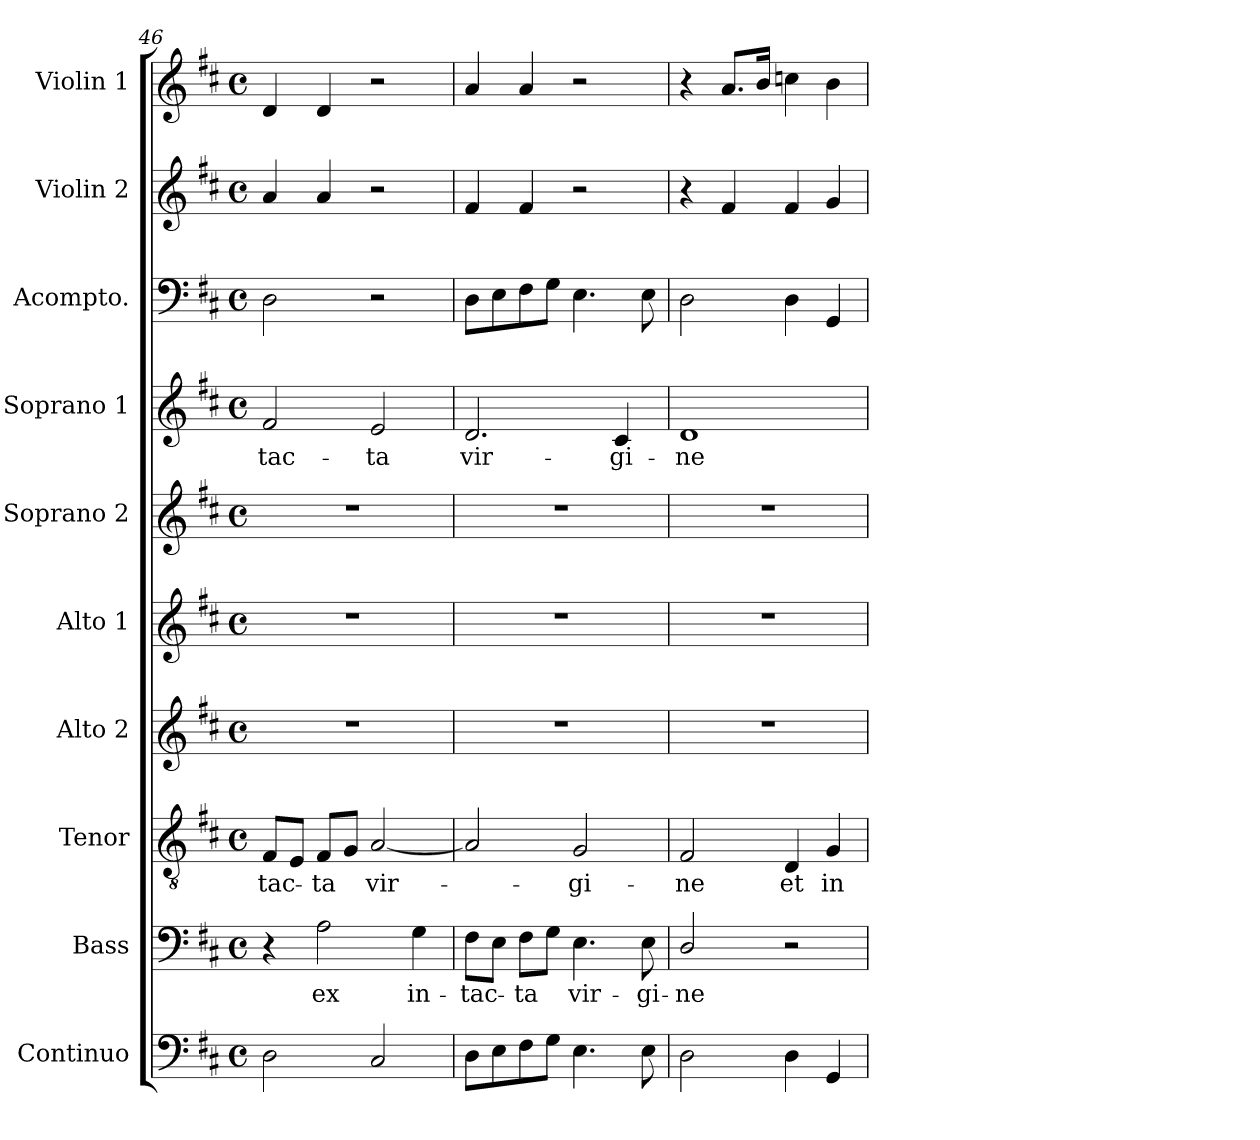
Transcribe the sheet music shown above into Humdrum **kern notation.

**kern	**kern	**text	**kern	**text	**kern	**kern	**kern	**kern	**text	**kern	**kern	**kern
*part10	*part9	*part9	*part8	*part8	*part7	*part6	*part5	*part4	*part4	*part3	*part2	*part1
*staff10	*staff9	*staff9	*staff8	*staff8	*staff7	*staff6	*staff5	*staff4	*staff4	*staff3	*staff2	*staff1
*I"Continuo	*I"Bass	*	*I"Tenor	*	*I"Alto 2	*I"Alto 1	*I"Soprano 2	*I"Soprano 1	*	*I"Acompto.	*I"Violin 2	*I"Violin 1
*I'Cont.	*I'B.	*	*I'T.	*	*I'A2.	*I'A1.	*I'S2.	*I'S1.	*	*I'Ac.	*I'Vln. 2	*I'Vln. 1
*clefF4	*clefF4	*	*clefGv2	*	*clefG2	*clefG2	*clefG2	*clefG2	*	*clefF4	*clefG2	*clefG2
*	*	*	*ITrd7c12	*	*	*	*	*	*	*	*	*
*k[f#c#]	*k[f#c#]	*	*k[f#c#]	*	*k[f#c#]	*k[f#c#]	*k[f#c#]	*k[f#c#]	*	*k[f#c#]	*k[f#c#]	*k[f#c#]
*D:	*D:	*	*D:	*	*D:	*D:	*D:	*D:	*	*D:	*D:	*D:
*M4/4	*M4/4	*	*M4/4	*	*M4/4	*M4/4	*M4/4	*M4/4	*	*M4/4	*M4/4	*M4/4
*met(c)	*met(c)	*	*met(c)	*	*met(c)	*met(c)	*met(c)	*met(c)	*	*met(c)	*met(c)	*met(c)
=46	=46	=46	=46	=46	=46	=46	=46	=46	=46	=46	=46	=46
!	!	!	!	!LO:LY:b:color=#000000	!	!	!	!	!	!	!	!
!	!	!	!	!	!	!	!	!	!LO:LY:b:color=#000000	!	!	!
2Di\	4r	.	8FF#i/L	tac-	1r	1r	1r	2f#i/	-tac-	2Di\	4ai/	4di/
.	.	.	8EEi/J	.	.	.	.	.	.	.	.	.
!	!	!LO:LY:b:color=#000000	!	!	!	!	!	!	!	!	!	!
!	!	!	!	!LO:LY:b:color=#000000	!	!	!	!	!	!	!	!
.	2Ai\	ex	8FF#i/L	-ta	.	.	.	.	.	.	4ai/	4di/
.	.	.	8GGi/J	.	.	.	.	.	.	.	.	.
!	!	!	!	!LO:LY:b:color=#000000	!	!	!	!	!	!	!	!
!	!	!	!	!	!	!	!	!	!LO:LY:b:color=#000000	!	!	!
2C#i/	.	.	[<2AAi/	vir-	.	.	.	2ei/	-ta	2r	2r	2r
!	!	!LO:LY:b:color=#000000	!	!	!	!	!	!	!	!	!	!
.	4Gi\	in-	.	.	.	.	.	.	.	.	.	.
=47	=47	=47	=47	=47	=47	=47	=47	=47	=47	=47	=47	=47
!	!	!LO:LY:b:color=#000000	!	!	!	!	!	!	!	!	!	!
!	!	!	!	!	!	!	!	!	!LO:LY:b:color=#000000	!	!	!
8Di\L	8F#i\L	-tac-	2AAi/]	.	1r	1r	1r	2.di/	vir-	8Di\L	4f#i/	4ai/
8Ei\	8Ei\J	.	.	.	.	.	.	.	.	8Ei\	.	.
!	!	!LO:LY:b:color=#000000	!	!	!	!	!	!	!	!	!	!
8F#i\	8F#i\L	-ta	.	.	.	.	.	.	.	8F#i\	4f#i/	4ai/
8Gi\J	8Gi\J	.	.	.	.	.	.	.	.	8Gi\J	.	.
!	!	!LO:LY:b:color=#000000	!	!	!	!	!	!	!	!	!	!
!	!	!	!	!LO:LY:b:color=#000000	!	!	!	!	!	!	!	!
4.Ei\	4.Ei\	vir-	2GGi/	-gi-	.	.	.	.	.	4.Ei\	2r	2r
!	!	!	!	!	!	!	!	!	!LO:LY:b:color=#000000	!	!	!
.	.	.	.	.	.	.	.	4c#i/	-gi-	.	.	.
!	!	!LO:LY:b:color=#000000	!	!	!	!	!	!	!	!	!	!
8Ei\	8Ei\	-gi-	.	.	.	.	.	.	.	8Ei\	.	.
=48	=48	=48	=48	=48	=48	=48	=48	=48	=48	=48	=48	=48
!	!	!LO:LY:b:color=#000000	!	!	!	!	!	!	!	!	!	!
!	!	!	!	!LO:LY:b:color=#000000	!	!	!	!	!	!	!	!
!	!	!	!	!	!	!	!	!	!LO:LY:b:color=#000000	!	!	!
2Di\	2Di/	-ne	2FF#i/	-ne	1r	1r	1r	1di	-ne	2Di\	4r	4r
.	.	.	.	.	.	.	.	.	.	.	4f#i/	8.ai/L
.	.	.	.	.	.	.	.	.	.	.	.	16bi/Jk
!	!	!	!	!LO:LY:b:color=#000000	!	!	!	!	!	!	!	!
4Di\	2r	.	4DDi/	et	.	.	.	.	.	4Di\	4f#i/	4ccni\
!	!	!	!	!LO:LY:b:color=#000000	!	!	!	!	!	!	!	!
4GGi/	.	.	4GGi/	in	.	.	.	.	.	4GGi/	4gi/	4bi\
=	=	=	=	=	=	=	=	=	=	=	=	=
*-	*-	*-	*-	*-	*-	*-	*-	*-	*-	*-	*-	*-
